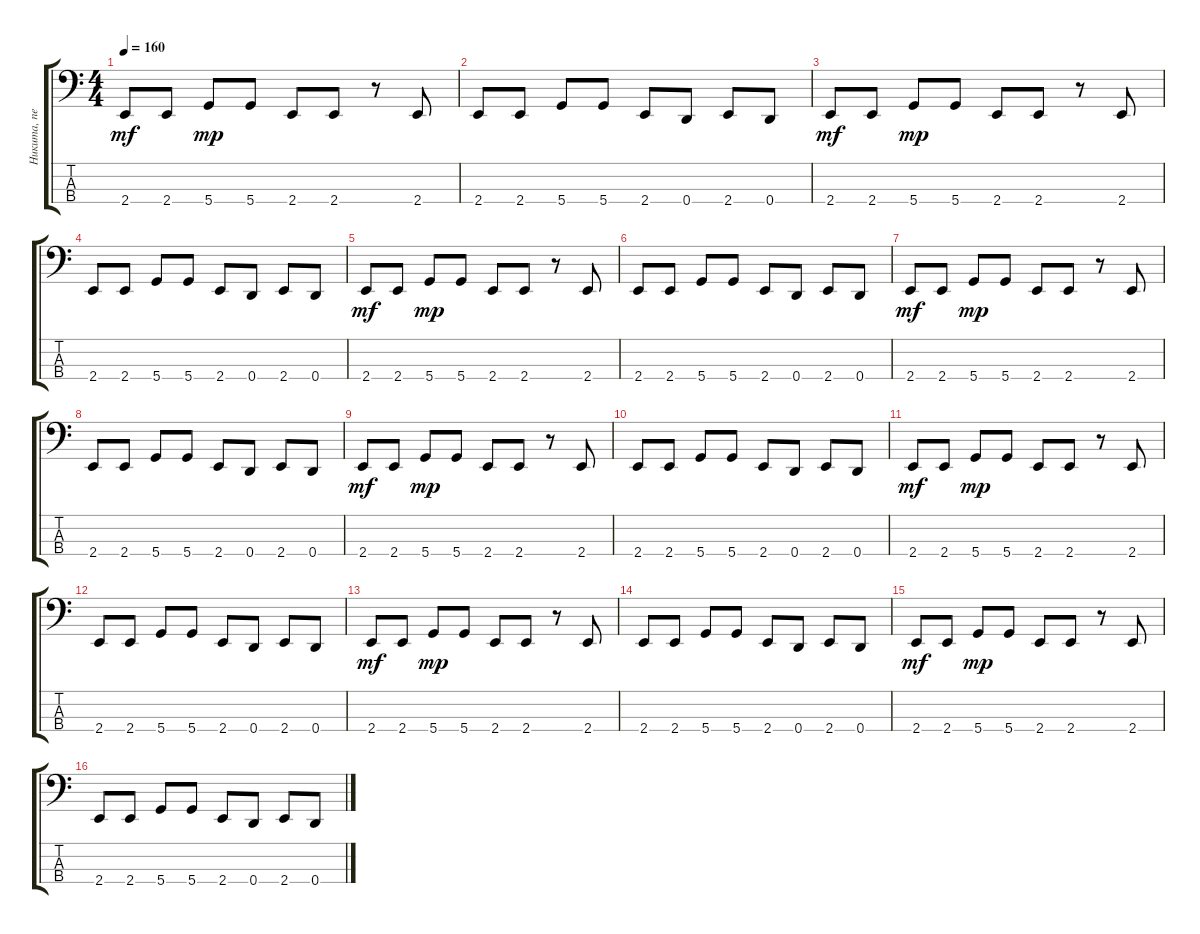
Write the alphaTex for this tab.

\track ("Никита, перестрой гитару" "Никита, пе") {instrument electricbasspick}
\staff {score tabs}
\tuning (G2 D2 A1 D1) {hide}
\ts (4 4)
\tempo 160
\clef f4
\ks c
2.4.8{dy mf} 2.4.8 5.4.8{dy mp} 5.4.8 2.4.8 2.4.8 r.8 2.4.8 |
2.4.8 2.4.8 5.4.8 5.4.8 2.4.8 0.4.8 2.4.8 0.4.8 |
2.4.8{dy mf} 2.4.8 5.4.8{dy mp} 5.4.8 2.4.8 2.4.8 r.8 2.4.8 |
2.4.8 2.4.8 5.4.8 5.4.8 2.4.8 0.4.8 2.4.8 0.4.8 |
2.4.8{dy mf} 2.4.8 5.4.8{dy mp} 5.4.8 2.4.8 2.4.8 r.8 2.4.8 |
2.4.8 2.4.8 5.4.8 5.4.8 2.4.8 0.4.8 2.4.8 0.4.8 |
2.4.8{dy mf} 2.4.8 5.4.8{dy mp} 5.4.8 2.4.8 2.4.8 r.8 2.4.8 |
2.4.8 2.4.8 5.4.8 5.4.8 2.4.8 0.4.8 2.4.8 0.4.8 |
2.4.8{dy mf} 2.4.8 5.4.8{dy mp} 5.4.8 2.4.8 2.4.8 r.8 2.4.8 |
2.4.8 2.4.8 5.4.8 5.4.8 2.4.8 0.4.8 2.4.8 0.4.8 |
2.4.8{dy mf} 2.4.8 5.4.8{dy mp} 5.4.8 2.4.8 2.4.8 r.8 2.4.8 |
2.4.8 2.4.8 5.4.8 5.4.8 2.4.8 0.4.8 2.4.8 0.4.8 |
2.4.8{dy mf} 2.4.8 5.4.8{dy mp} 5.4.8 2.4.8 2.4.8 r.8 2.4.8 |
2.4.8 2.4.8 5.4.8 5.4.8 2.4.8 0.4.8 2.4.8 0.4.8 |
2.4.8{dy mf} 2.4.8 5.4.8{dy mp} 5.4.8 2.4.8 2.4.8 r.8 2.4.8 |
2.4.8 2.4.8 5.4.8 5.4.8 2.4.8 0.4.8 2.4.8 0.4.8
